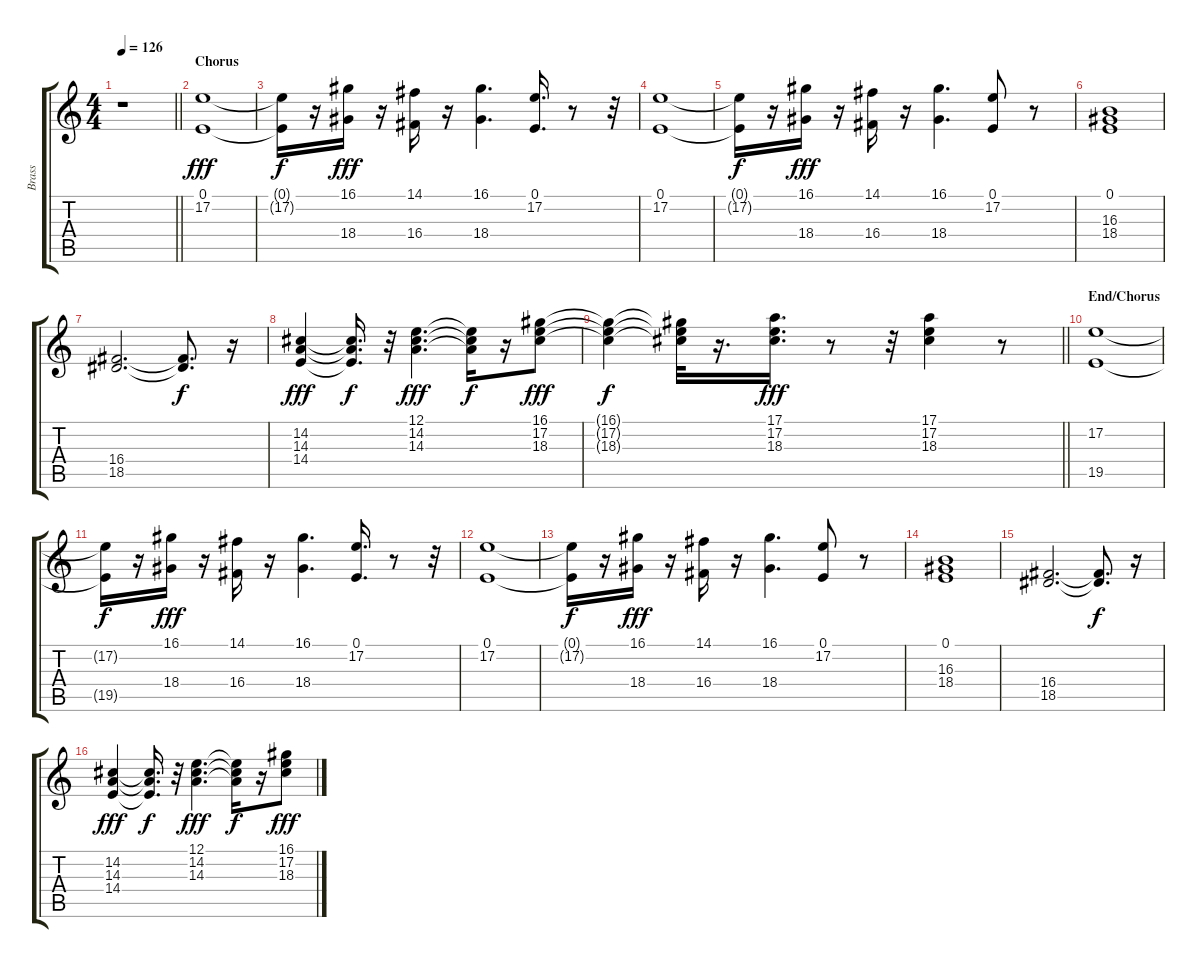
\track ("Brass" "Brass") {instrument brasssection}
\staff {score tabs}
\tuning (E4 B3 G3 D3 A2 E2) {hide}
\ts (4 4)
\tempo 126
\clef g2
\barLineRight lightlight
\ks c
r.1{dy fff} |
\section ("" "Chorus")
(0.1 17.2).1 |
(0.1{t} 17.2{t}).16{dy f} r.16 (16.1 18.4).16{dy fff} r.16 (14.1 16.4).16 r.16 (16.1 18.4).4{d} (0.1 17.2).16{d} r.8 r.32 |
(0.1 17.2).1 |
(0.1{t} 17.2{t}).16{dy f} r.16 (16.1 18.4).16{dy fff} r.16 (14.1 16.4).16 r.16 (16.1 18.4).4{d} (0.1 17.2).8 r.8 |
(0.1 16.3 18.4).1 |
(16.4 18.5).2{d} (16.4{t} 18.5{t}).8{d dy f} r.16 |
(14.2 14.3 14.4).4{dy fff} (14.2{t} 14.3{t} 14.4{t}).16{d dy f} r.32 (12.1 14.2 14.3).4{d dy fff} (12.1{t} 14.2{t} 14.3{t}).16{dy f} r.16 (16.1 17.2 18.3).8{dy fff} |
\barLineRight lightlight
(16.1{t} 17.2{t} 18.3{t}).4{dy f} (16.1{t} 17.2{t} 18.3{t}).32 r.16{d} (17.1 17.2 18.3).16{d dy fff} r.8 r.32 (17.1 17.2 18.3).4 r.8 |
\section ("" "End/Chorus")
(17.2 19.5).1 |
(17.2{t} 19.5{t}).16{dy f} r.16 (16.1 18.4).16{dy fff} r.16 (14.1 16.4).16 r.16 (16.1 18.4).4{d} (0.1 17.2).16{d} r.8 r.32 |
(0.1 17.2).1 |
(0.1{t} 17.2{t}).16{dy f} r.16 (16.1 18.4).16{dy fff} r.16 (14.1 16.4).16 r.16 (16.1 18.4).4{d} (0.1 17.2).8 r.8 |
(0.1 16.3 18.4).1 |
(16.4 18.5).2{d} (16.4{t} 18.5{t}).8{d dy f} r.16 |
(14.2 14.3 14.4).4{dy fff} (14.2{t} 14.3{t} 14.4{t}).16{d dy f} r.32 (12.1 14.2 14.3).4{d dy fff} (12.1{t} 14.2{t} 14.3{t}).16{dy f} r.16 (16.1 17.2 18.3).8{dy fff}
